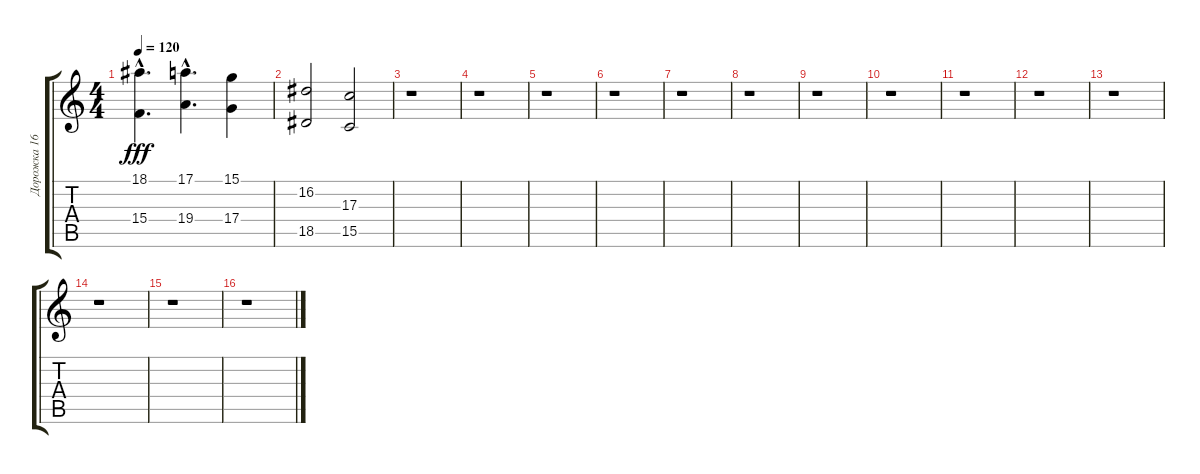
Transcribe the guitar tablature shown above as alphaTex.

\track ("Дорожка 16" "Дорожка 16") {instrument acousticgrandpiano}
\staff {score tabs}
\tuning (E4 B3 G3 D3 A2 E2) {hide}
\ts (4 4)
\tempo 120
\clef g2
\ks c
(18.1{hac} 15.4{hac}).4{d dy fff} (17.1{hac} 19.4{hac}).4{d} (15.1 17.4).4 |
(16.2 18.5).2 (17.3 15.5).2 |
r.1 |
r.1 |
r.1 |
r.1 |
r.1 |
r.1 |
r.1 |
r.1 |
r.1 |
r.1 |
r.1 |
r.1 |
r.1 |
r.1
